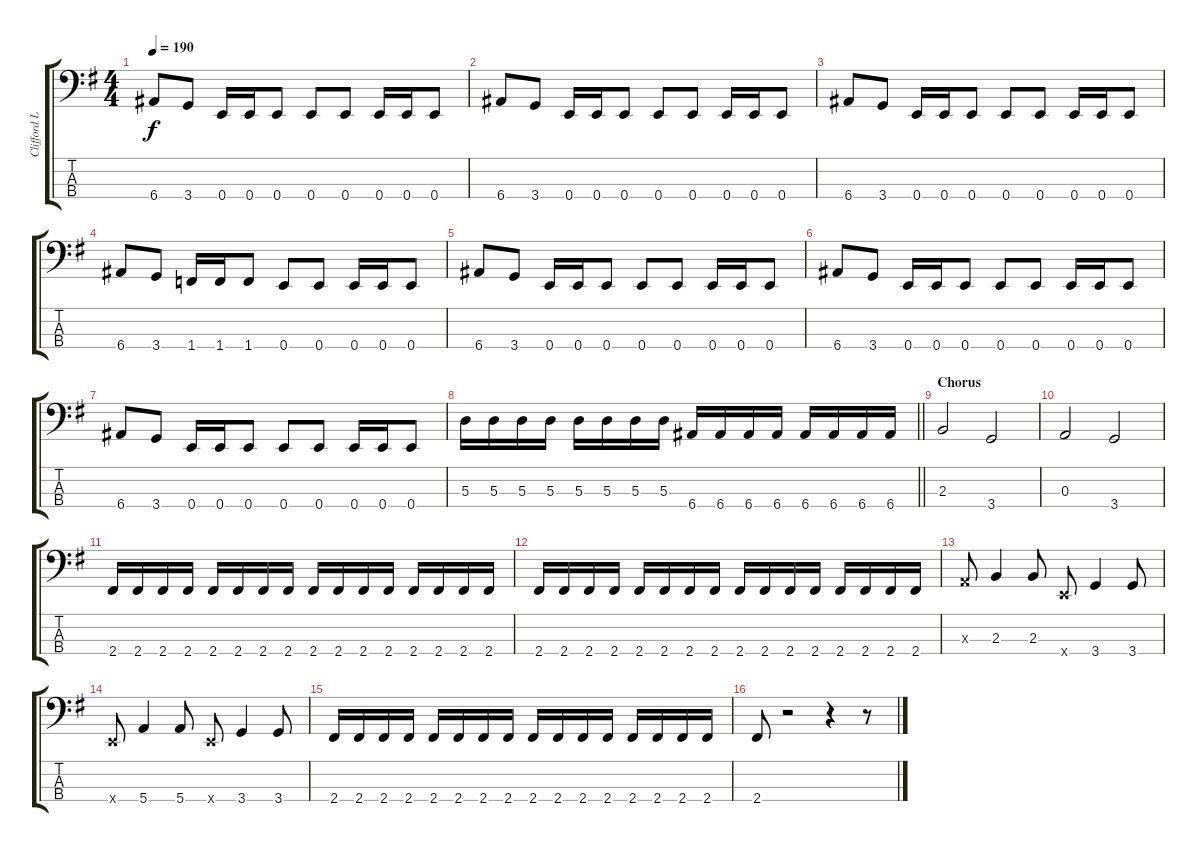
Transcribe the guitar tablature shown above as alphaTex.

\track ("Clifford Lee Burton - Bass Guitar" "Clifford L") {instrument electricbassfinger}
\staff {score tabs}
\tuning (G2 D2 A1 E1) {hide}
\ts (4 4)
\tempo 190
\clef f4
\ks eminor
6.4.8{dy f} 3.4.8 0.4.16 0.4.16 0.4.8 0.4.8 0.4.8 0.4.16 0.4.16 0.4.8 |
6.4.8 3.4.8 0.4.16 0.4.16 0.4.8 0.4.8 0.4.8 0.4.16 0.4.16 0.4.8 |
6.4.8 3.4.8 0.4.16 0.4.16 0.4.8 0.4.8 0.4.8 0.4.16 0.4.16 0.4.8 |
6.4.8 3.4.8 1.4.16 1.4.16 1.4.8 0.4.8 0.4.8 0.4.16 0.4.16 0.4.8 |
6.4.8 3.4.8 0.4.16 0.4.16 0.4.8 0.4.8 0.4.8 0.4.16 0.4.16 0.4.8 |
6.4.8 3.4.8 0.4.16 0.4.16 0.4.8 0.4.8 0.4.8 0.4.16 0.4.16 0.4.8 |
6.4.8 3.4.8 0.4.16 0.4.16 0.4.8 0.4.8 0.4.8 0.4.16 0.4.16 0.4.8 |
\barLineRight lightlight
5.3.16 5.3.16 5.3.16 5.3.16 5.3.16 5.3.16 5.3.16 5.3.16 6.4.16 6.4.16 6.4.16 6.4.16 6.4.16 6.4.16 6.4.16 6.4.16 |
\section ("" "Chorus")
2.3.2 3.4.2 |
0.3.2 3.4.2 |
2.4.16 2.4.16 2.4.16 2.4.16 2.4.16 2.4.16 2.4.16 2.4.16 2.4.16 2.4.16 2.4.16 2.4.16 2.4.16 2.4.16 2.4.16 2.4.16 |
2.4.16 2.4.16 2.4.16 2.4.16 2.4.16 2.4.16 2.4.16 2.4.16 2.4.16 2.4.16 2.4.16 2.4.16 2.4.16 2.4.16 2.4.16 2.4.16 |
0.3{x}.8 2.3.4 2.3.8 0.4{x}.8 3.4.4 3.4.8 |
0.4{x}.8 5.4.4 5.4.8 0.4{x}.8 3.4.4 3.4.8 |
2.4.16 2.4.16 2.4.16 2.4.16 2.4.16 2.4.16 2.4.16 2.4.16 2.4.16 2.4.16 2.4.16 2.4.16 2.4.16 2.4.16 2.4.16 2.4.16 |
2.4.8 r.2 r.4 r.8
